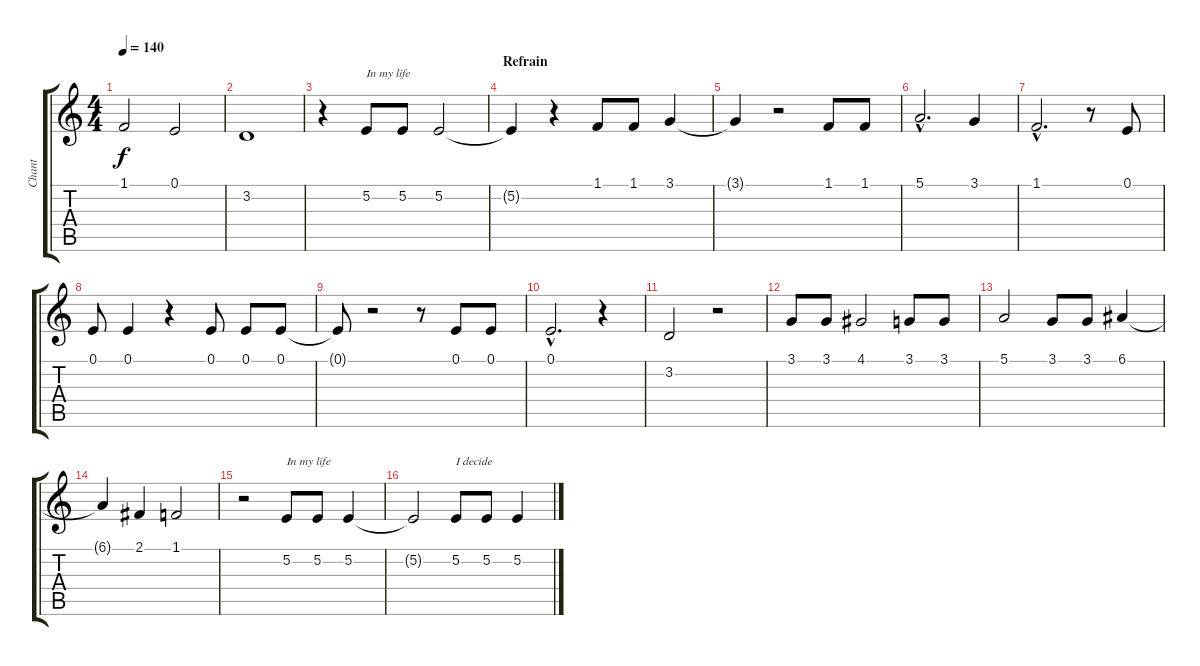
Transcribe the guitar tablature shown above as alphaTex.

\track ("Chant" "Chant") {instrument lead8bassandlead}
\staff {score tabs}
\tuning (E4 B3 G3 D3 A2 E2) {hide}
\ts (4 4)
\tempo 140
\clef g2
\ks c
1.1.2{dy f} 0.1.2 |
3.2.1 |
r.4 5.2.8{txt "In my life"} 5.2.8 5.2.2 |
\section ("" "Refrain")
5.2{t}.4 r.4 1.1.8 1.1.8 3.1.4 |
3.1{t}.4 r.2 1.1.8 1.1.8 |
5.1{hac}.2{d} 3.1.4 |
1.1{hac}.2{d} r.8 0.1.8 |
0.1.8 0.1.4 r.4 0.1.8 0.1.8 0.1.8 |
0.1{t}.8 r.2 r.8 0.1.8 0.1.8 |
0.1{hac}.2{d} r.4 |
3.2.2 r.2 |
3.1.8 3.1.8 4.1.2 3.1.8 3.1.8 |
5.1.2 3.1.8 3.1.8 6.1.4 |
6.1{t}.4 2.1.4 1.1.2 |
r.2 5.2.8{txt "In my life"} 5.2.8 5.2.4 |
5.2{t}.2 5.2.8{txt "I decide"} 5.2.8 5.2.4
